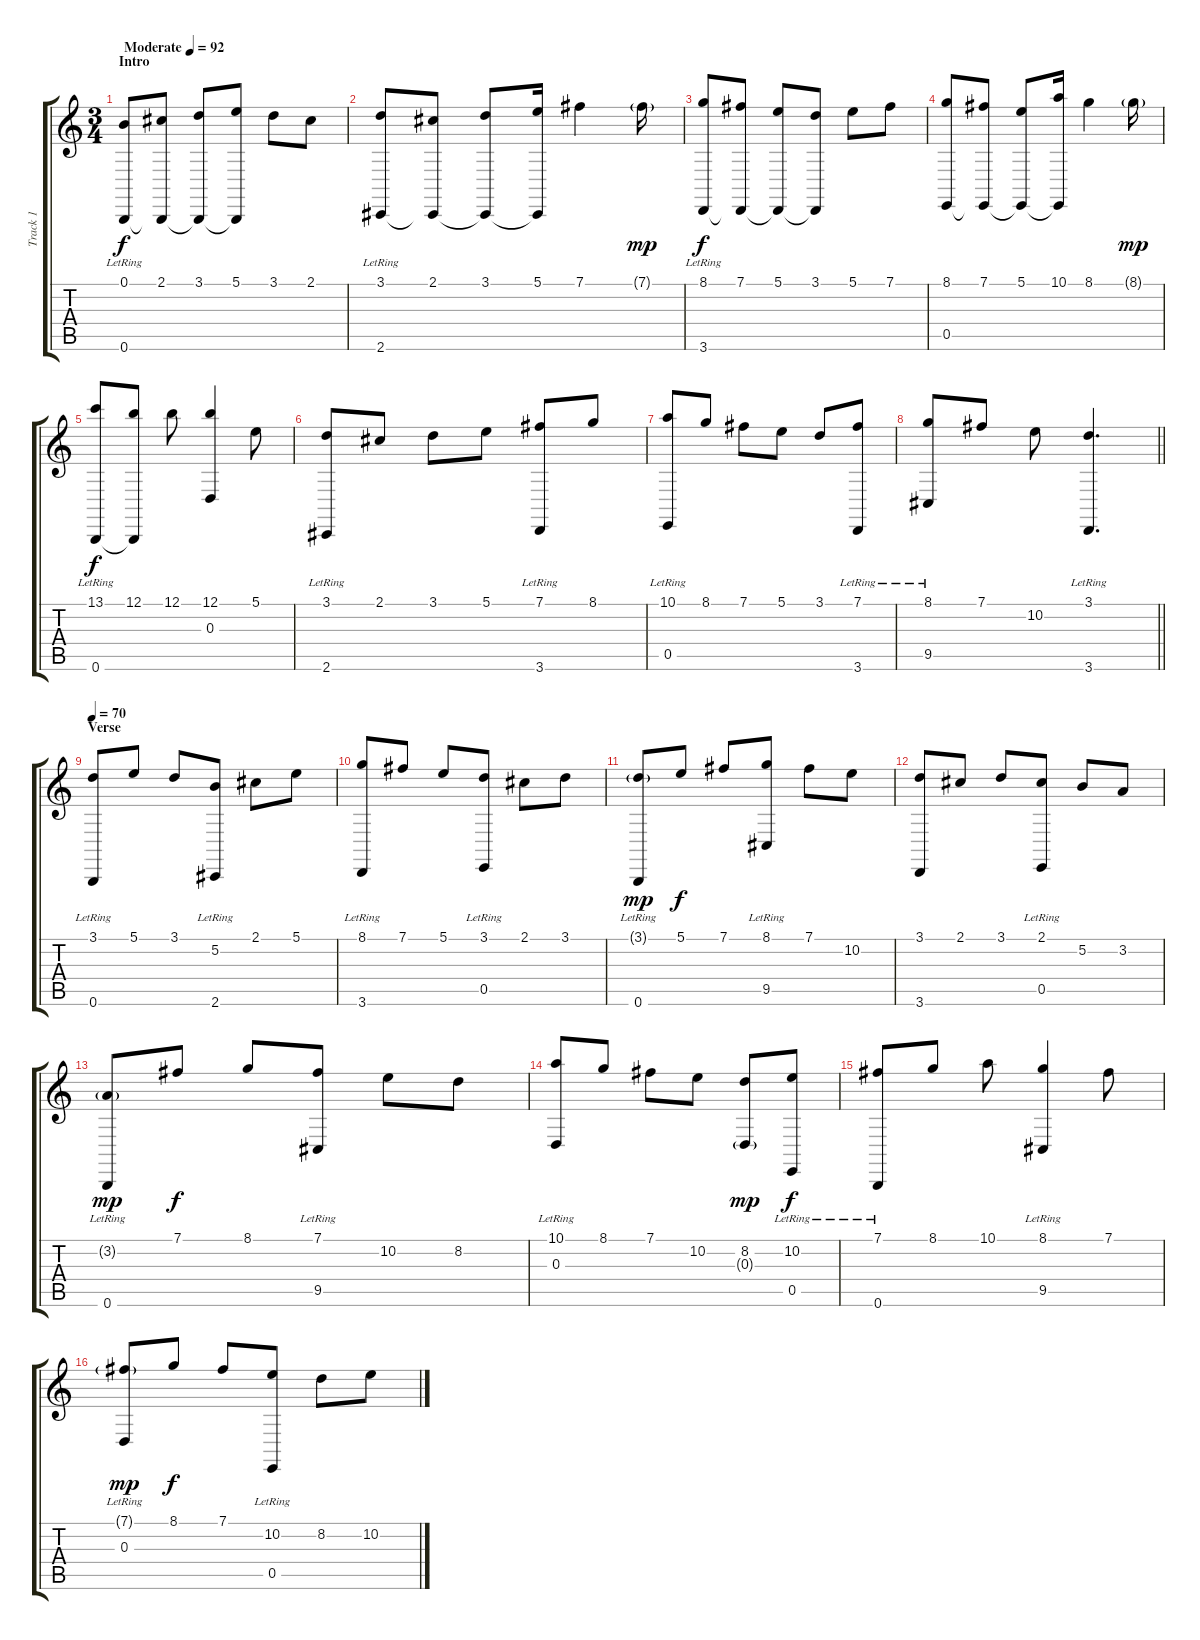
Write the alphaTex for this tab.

\track ("Track 1" "Track 1") {instrument electricgrandpiano}
\staff {score tabs}
\tuning (B4 Gb4 D3 A2 E2 B1) {hide}
\ts (3 4)
\section ("" "Intro")
\tempo (92 "Moderate")
\clef g2
\ks c
(0.1 0.6{lr}).8{dy f instrument electricgrandpiano} (2.1 0.6{t}).8 (3.1 0.6{t}).8 (5.1 0.6{t}).8 3.1.8 2.1.8 |
(3.1 2.6{lr}).8 (2.1 2.6{t}).8 (3.1 2.6{t}).8 (5.1 2.6{t}).16 7.1.4 7.1{g}.16{dy mp} |
(8.1 3.6{lr}).8{dy f} (7.1 3.6{t}).8 (5.1 3.6{t}).8 (3.1 3.6{t}).8 5.1.8 7.1.8 |
(8.1 0.5).8 (7.1 0.5{t}).8 (5.1 0.5{t}).8 (10.1 0.5{t}).16 8.1.4 8.1{g}.16{dy mp} |
(13.1 0.6{lr}).8{dy f} (12.1 0.6{t}).8 12.1.8 (12.1 0.3).4 5.1.8 |
(3.1 2.6{lr}).8 2.1.8 3.1.8 5.1.8 (7.1 3.6{lr}).8 8.1.8 |
(10.1 0.5{lr}).8 8.1.8 7.1.8 5.1.8 3.1.8 (7.1 3.6{lr}).8 |
\barLineRight lightlight
(8.1 9.5{lr}).8 7.1.8 10.2.8 (3.1 3.6{lr}).4{d} |
\section ("" "Verse")
\tempo 70
(3.1 0.6{lr}).8 5.1.8 3.1.8 (5.2 2.6{lr}).8 2.1.8 5.1.8 |
(8.1 3.6{lr}).8 7.1.8 5.1.8 (3.1 0.5{lr}).8 2.1.8 3.1.8 |
(3.1{g} 0.6{lr}).8{dy mp} 5.1.8{dy f} 7.1.8 (8.1 9.5{lr}).8 7.1.8 10.2.8 |
(3.1 3.6).8 2.1.8 3.1.8 (2.1 0.5{lr}).8 5.2.8 3.2.8 |
(3.2{g} 0.6{lr}).8{dy mp} 7.1.8{dy f} 8.1.8 (7.1 9.5{lr}).8 10.2.8 8.2.8 |
(10.1 0.3{lr}).8 8.1.8 7.1.8 10.2.8 (8.2 0.3{g}).8{dy mp} (10.2 0.5{lr}).8{dy f} |
(7.1 0.6{lr}).8 8.1.8 10.1.8 (8.1 9.5{lr}).4 7.1.8 |
(7.1{g} 0.3{lr}).8{dy mp} 8.1.8{dy f} 7.1.8 (10.2 0.5{lr}).8 8.2.8 10.2.8
